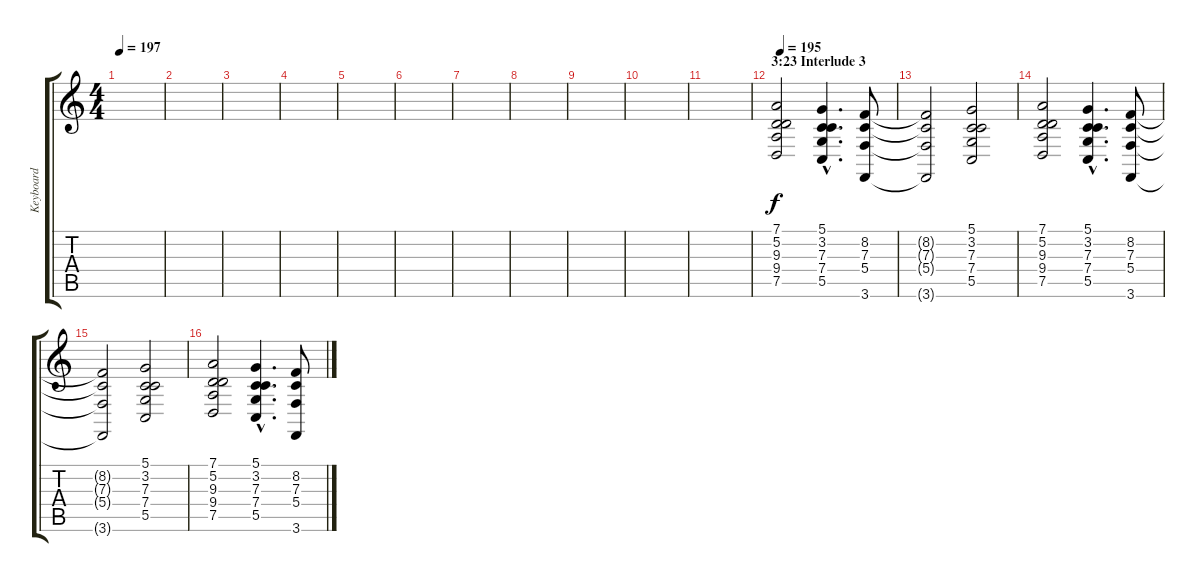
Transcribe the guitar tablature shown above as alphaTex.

\track ("Keyboard" "Keyboard") {instrument fx4atmosphere}
\staff {score tabs}
\tuning (D4 A3 F3 C3 G2 D2) {hide}
\ts (4 4)
\tempo 197
\clef g2
\ks c
|
|
|
|
|
|
|
|
|
|
|
\section ("" "3:23 Interlude 3")
\tempo 195
(7.1 5.2 9.3 9.4 7.5).2{volume 12 instrument choiraahs} (5.1{hac} 3.2{hac} 7.3{hac} 7.4{hac} 5.5{hac}).4{d} (8.2 7.3 5.4 3.6).8 |
(8.2{t} 7.3{t} 5.4{t} 3.6{t}).2 (5.1 3.2 7.3 7.4 5.5).2 |
(7.1 5.2 9.3 9.4 7.5).2{instrument choiraahs} (5.1{hac} 3.2{hac} 7.3{hac} 7.4{hac} 5.5{hac}).4{d} (8.2 7.3 5.4 3.6).8 |
(8.2{t} 7.3{t} 5.4{t} 3.6{t}).2 (5.1 3.2 7.3 7.4 5.5).2 |
(7.1 5.2 9.3 9.4 7.5).2{instrument choiraahs} (5.1{hac} 3.2{hac} 7.3{hac} 7.4{hac} 5.5{hac}).4{d} (8.2 7.3 5.4 3.6).8
